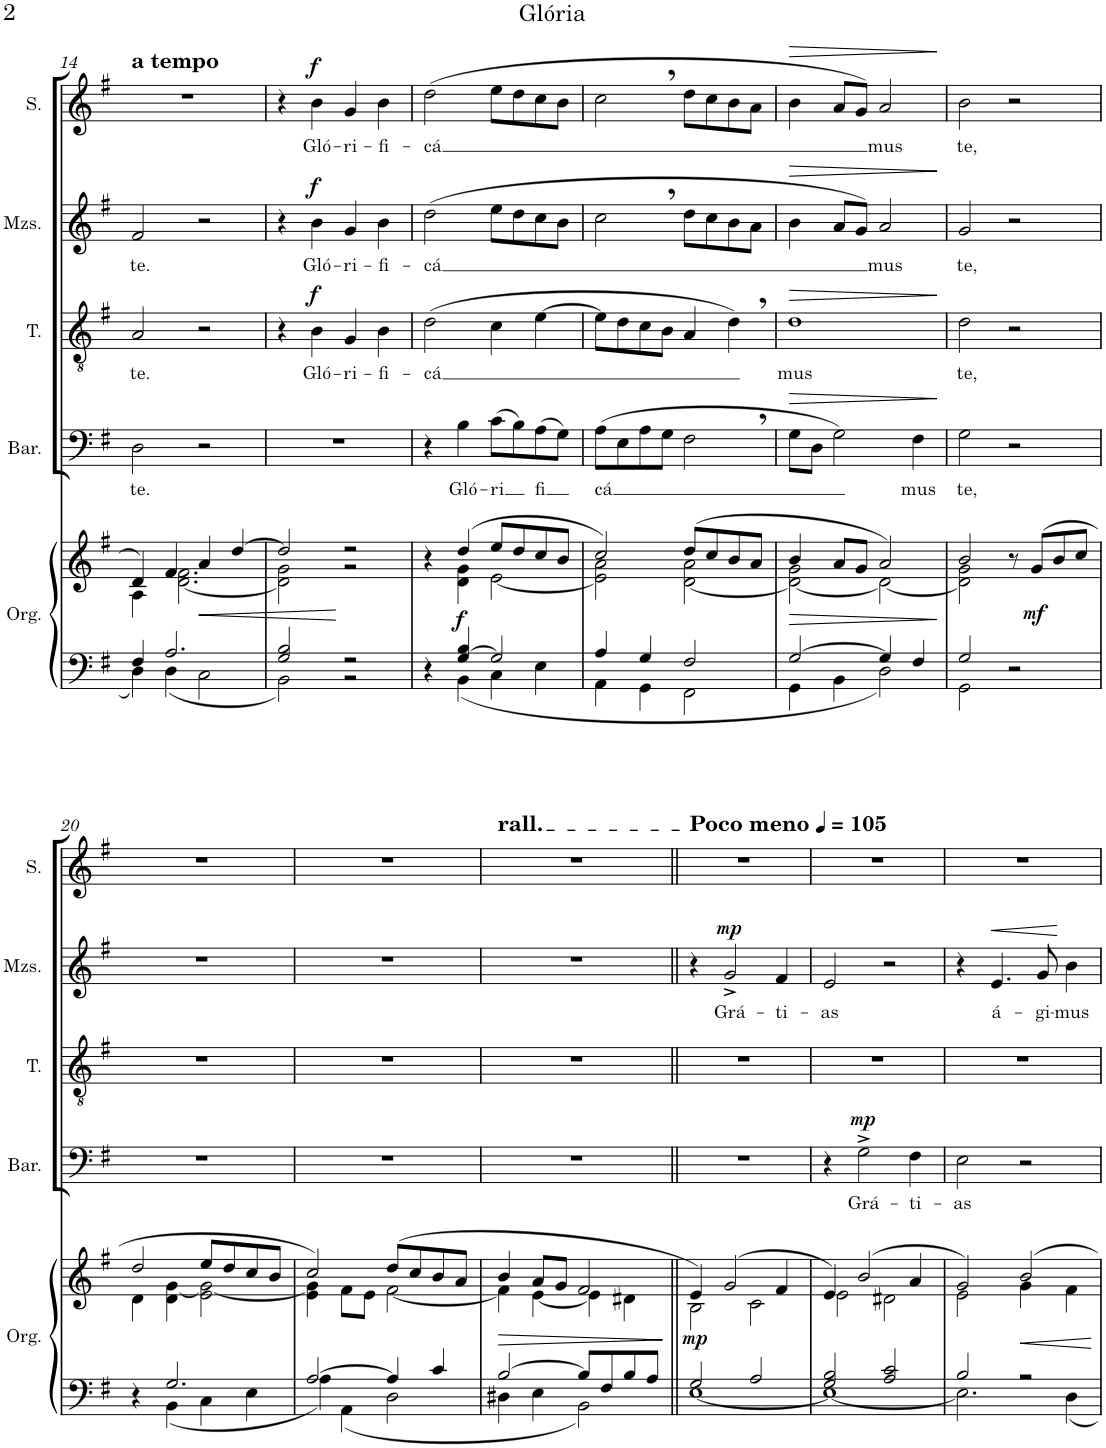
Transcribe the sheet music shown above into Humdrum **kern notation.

**kern	**kern	**dynam	**kern	**text	**dynam	**kern	**text	**dynam	**kern	**text	**dynam	**kern	**text	**dynam
*part5	*part5	*part5	*part4	*part4	*part4	*part3	*part3	*part3	*part2	*part2	*part2	*part1	*part1	*part1
*staff6	*staff5	*staff5/6	*staff4	*staff4	*staff4	*staff3	*staff3	*staff3	*staff2	*staff2	*staff2	*staff1	*staff1	*staff1
*I"Órgano	*	*	*I"Barítono	*	*	*I"Tenor	*	*	*I"Mezzosoprano	*	*	*I"Soprano	*	*
*	*	*	*I'Bar.	*	*	*I'T.	*	*	*I'Mzs.	*	*	*I'S.	*	*
!!LO:PB:g=z
*clefF4	*clefG2	*	*clefF4	*	*	*clefGv2	*	*	*clefG2	*	*	*clefG2	*	*
*k[f#]	*k[f#]	*	*k[f#]	*	*	*k[f#]	*	*	*k[f#]	*	*	*k[f#]	*	*
*M4/4	*M4/4	*	*M4/4	*	*	*M4/4	*	*	*M4/4	*	*	*M4/4	*	*
*met(c)	*met(c)	*	*met(c)	*	*	*met(c)	*	*	*met(c)	*	*	*met(c)	*	*
=14	=14	=14	=14	=14	=14	=14	=14	=14	=14	=14	=14	=14	=14	=14
*^	*^	*	*	*	*	*	*	*	*	*	*	*	*	*
!	!	!	!	!	!	!	!	!	!	!	!	!	!	!LO:TX:a:B:t=a tempo	!	!
!	!	!	!	!	!	!LO:LY:b	!	!	!LO:LY:b	!	!	!LO:LY:b	!	!	!	!
4F#/	4D\	4d/	4A\	.	2D\	te.	.	2A/	te.	.	2f#/	te.	.	1r	.	.
2.A/	4D\	4f#/	[2.d\ 2.f#\	.	.	.	.	.	.	.	.	.	.	.	.	.
!	!	!	!	!LO:HP:b	!	!	!	!	!	!	!	!	!	!	!	!
.	2C\	4a/	.	<	2r	.	.	2r	.	.	2r	.	.	.	.	.
.	.	[4dd/	.	.	.	.	.	.	.	.	.	.	.	.	.	.
=15	=15	=15	=15	=15	=15	=15	=15	=15	=15	=15	=15	=15	=15	=15	=15	=15
2G/ 2B/	2BB\	2dd/]	2d\] 2g\	.	1r	.	.	4r	.	.	4r	.	.	4r	.	.
!	!	!	!	!	!	!	!	!	!LO:LY:b	!LO:DY:a	!	!LO:LY:b	!LO:DY:a	!	!LO:LY:b	!LO:DY:a
.	.	.	.	.	.	.	.	4B\	Gló-	f	4b\	Gló-	f	4b\	Gló-	f
!	!	!	!	!	!	!	!	!	!LO:LY:b	!	!	!LO:LY:b	!	!	!LO:LY:b	!
2r	2r	2r	2r	[	.	.	.	4G/	-ri-	.	4g/	-ri-	.	4g/	-ri-	.
!	!	!	!	!	!	!	!	!	!LO:LY:b	!	!	!LO:LY:b	!	!	!LO:LY:b	!
.	.	.	.	.	.	.	.	4B\	-fi-	.	4b\	-fi-	.	4b\	-fi-	.
=16	=16	=16	=16	=16	=16	=16	=16	=16	=16	=16	=16	=16	=16	=16	=16	=16
!	!	!	!	!	!	!	!	!	!LO:LY:b	!	!	!LO:LY:b	!	!	!LO:LY:b	!
4r	4ryy	4r	4ryy	.	4r	.	.	(2d\	-cá	.	(2dd\	-cá	.	(2dd\	-cá	.
!	!	!	!	!LO:DY:b	!	!LO:LY:b	!	!	!	!	!	!	!	!	!	!
[4G/ 4B/	4BB\	(4dd/	4d\ 4g\	f	4B\	Gló-	.	.	.	.	.	.	.	.	.	.
!	!	!	!	!	!	!LO:LY:b	!	!	!	!	!	!	!	!	!	!
2G/]	4C\	8ee/L	[2e\	.	(8c\L	-ri	.	4c\	.	.	8ee\L	.	.	8ee\L	.	.
.	.	8dd/	.	.	8B\)	.	.	.	.	.	8dd\	.	.	8dd\	.	.
!	!	!	!	!	!	!LO:LY:b	!	!	!	!	!	!	!	!	!	!
.	4E\	8cc/	.	.	(8A\	fi	.	[4e\	.	.	8cc\	.	.	8cc\	.	.
.	.	8b/J	.	.	8G\J)	.	.	.	.	.	8b\J	.	.	8b\J	.	.
=17	=17	=17	=17	=17	=17	=17	=17	=17	=17	=17	=17	=17	=17	=17	=17	=17
!	!	!	!	!	!	!LO:LY:b	!	!	!	!	!	!	!	!	!	!
4A/	4AA\	2cc/)	2e\] 2a\	.	(8A\L	cá	.	8e\L]	.	.	2cc,\	.	.	2cc,\	.	.
.	.	.	.	.	8E\	.	.	8d\	.	.	.	.	.	.	.	.
4G/	4GG\	.	.	.	8A\	.	.	8c\	.	.	.	.	.	.	.	.
.	.	.	.	.	8G\J	.	.	8B\J	.	.	.	.	.	.	.	.
2F#/	2FF#\	(8dd/L	[2d\ 2a\	.	2F#,\	.	.	4A/	.	.	8dd\L	.	.	8dd\L	.	.
.	.	8cc/	.	.	.	.	.	.	.	.	8cc\	.	.	8cc\	.	.
.	.	8b/	.	.	.	.	.	4d,\)	.	.	8b\	.	.	8b\	.	.
.	.	8a/J	.	.	.	.	.	.	.	.	8a\J	.	.	8a\J	.	.
=18	=18	=18	=18	=18	=18	=18	=18	=18	=18	=18	=18	=18	=18	=18	=18	=18
!	!	!	!	!LO:HP:b	!	!	!LO:HP:b	!	!LO:LY:b	!LO:HP:b	!	!	!LO:HP:b	!	!	!LO:HP:b
[2G/	4GG\	4b/	2d\_ 2g\	>	8G\L	.	>	1d	mus	>	4b\	.	>	4b\	.	>
.	.	.	.	.	8D\J	.	.	.	.	.	.	.	.	.	.	.
.	4BB\	8a/L	.	.	2G\)	.	.	.	.	.	8a/L	.	.	8a/L	.	.
.	.	8g/J	.	.	.	.	.	.	.	.	8g/J)	.	.	8g/J)	.	.
!	!	!	!	!	!	!	!	!	!	!	!	!LO:LY:b	!	!	!LO:LY:b	!
4G/]	2D\	2a/)	2d\_	.	.	.	.	.	.	.	2a/	mus	.	2a/	mus	.
!	!	!	!	!	!	!LO:LY:b	!	!	!	!	!	!	!	!	!	!
4F#/	.	.	.	.	4F#\	mus	.	.	.	.	.	.	.	.	.	.
*v	*v	*	*	*	*	*	*	*	*	*	*	*	*	*	*	*
*	*v	*v	*	*	*	*	*	*	*	*	*	*	*	*	*
.	.	]	.	.	]	.	.	]	.	.	]	.	.	]
=19	=19	=19	=19	=19	=19	=19	=19	=19	=19	=19	=19	=19	=19	=19
*^	*^	*	*	*	*	*	*	*	*	*	*	*	*	*
!	!	!	!	!	!	!LO:LY:b	!	!	!LO:LY:b	!	!	!LO:LY:b	!	!	!LO:LY:b	!
2G/	2GG\	2b/	2d\] 2g\	.	2G\	te,	.	2d\	te,	.	2g/	te,	.	2b\	te,	.
2r	2ryy	8r	2ryy	.	2r	.	.	2r	.	.	2r	.	.	2r	.	.
!	!	!	!	!LO:DY:b	!	!	!	!	!	!	!	!	!	!	!	!
.	.	(8g/L	.	mf	.	.	.	.	.	.	.	.	.	.	.	.
.	.	8b/	.	.	.	.	.	.	.	.	.	.	.	.	.	.
.	.	8cc/J	.	.	.	.	.	.	.	.	.	.	.	.	.	.
!!LO:LB:g=z
=20	=20	=20	=20	=20	=20	=20	=20	=20	=20	=20	=20	=20	=20	=20	=20	=20
4r	4ryy	2dd/	4d\	.	1r	.	.	1r	.	.	1r	.	.	1r	.	.
2.G/	4BB\	.	4d\ [4g\	.	.	.	.	.	.	.	.	.	.	.	.	.
.	4C\	8ee/L	2e\ 2g\_	.	.	.	.	.	.	.	.	.	.	.	.	.
.	.	8dd/	.	.	.	.	.	.	.	.	.	.	.	.	.	.
.	4E\	8cc/	.	.	.	.	.	.	.	.	.	.	.	.	.	.
.	.	8b/J	.	.	.	.	.	.	.	.	.	.	.	.	.	.
=21	=21	=21	=21	=21	=21	=21	=21	=21	=21	=21	=21	=21	=21	=21	=21	=21
[2A/	4A\	2cc/)	4e\ 4g\]	.	1r	.	.	1r	.	.	1r	.	.	1r	.	.
.	4AA\	.	8f#\L	.	.	.	.	.	.	.	.	.	.	.	.	.
.	.	.	8e\J	.	.	.	.	.	.	.	.	.	.	.	.	.
4A/]	2D\	(8dd/L	[2f#\	.	.	.	.	.	.	.	.	.	.	.	.	.
.	.	8cc/	.	.	.	.	.	.	.	.	.	.	.	.	.	.
4c/	.	8b/	.	.	.	.	.	.	.	.	.	.	.	.	.	.
.	.	8a/J	.	.	.	.	.	.	.	.	.	.	.	.	.	.
=22	=22	=22	=22	=22	=22	=22	=22	=22	=22	=22	=22	=22	=22	=22	=22	=22
!	!	!	!	!	!	!	!	!	!	!	!	!	!	!LO:TX:a:t=rall.	!	!
!	!	!	!	!LO:HP:b	!	!	!	!	!	!	!	!	!	!	!	!
[2B/	4D#X\	4b/	4f#\]	>	1r	.	.	1r	.	.	1r	.	.	1r	.	.
.	4E\	8a/L	[4e\	.	.	.	.	.	.	.	.	.	.	.	.	.
.	.	8g/J	.	.	.	.	.	.	.	.	.	.	.	.	.	.
8B/L]	2BB\	2f#/	4e\]	.	.	.	.	.	.	.	.	.	.	.	.	.
8F#/	.	.	.	.	.	.	.	.	.	.	.	.	.	.	.	.
8B/	.	.	4d#X\	.	.	.	.	.	.	.	.	.	.	.	.	.
8A/J	.	.	.	.	.	.	.	.	.	.	.	.	.	.	.	.
*v	*v	*	*	*	*	*	*	*	*	*	*	*	*	*	*	*
*	*v	*v	*	*	*	*	*	*	*	*	*	*	*	*	*
.	.	]	.	.	.	.	.	.	.	.	.	.	.	.
=23||	=23||	=23||	=23||	=23||	=23||	=23||	=23||	=23||	=23||	=23||	=23||	=23||	=23||	=23||
*	*	*	*	*	*	*	*	*	*	*	*	*MM105	*	*
*^	*^	*	*	*	*	*	*	*	*	*	*	*	*	*
!	!	!	!	!	!	!	!	!	!	!	!	!	!	!LO:TX:a:B:t=Poco meno	!	!
!	!	!	!	!LO:DY:b	!	!	!	!	!	!	!	!	!	!	!	!
2G/	[1E	4e/)	2B\	mp	1r	.	.	1r	.	.	4r	.	.	1r	.	.
!	!	!	!	!	!	!	!	!	!	!	!	!LO:LY:b	!LO:DY:a	!	!	!
.	.	(2g/	.	.	.	.	.	.	.	.	2g^/	Grá-	mp	.	.	.
2A/	.	.	2c\	.	.	.	.	.	.	.	.	.	.	.	.	.
!	!	!	!	!	!	!	!	!	!	!	!	!LO:LY:b	!	!	!	!
.	.	4f#/	.	.	.	.	.	.	.	.	4f#/	-ti-	.	.	.	.
=24	=24	=24	=24	=24	=24	=24	=24	=24	=24	=24	=24	=24	=24	=24	=24	=24
!	!	!	!	!	!	!	!	!	!	!	!	!LO:LY:b	!	!	!	!
2G/ 2B/	1E_	4e/)	2e\	.	4r	.	.	1r	.	.	2e/	-as	.	1r	.	.
!	!	!	!	!	!	!LO:LY:b	!LO:DY:a	!	!	!	!	!	!	!	!	!
.	.	(2b/	.	.	2G^\	Grá-	mp	.	.	.	.	.	.	.	.	.
2A/ 2c/	.	.	2d#X\	.	.	.	.	.	.	.	2r	.	.	.	.	.
!	!	!	!	!	!	!LO:LY:b	!	!	!	!	!	!	!	!	!	!
.	.	4a/	.	.	4F#\	-ti-	.	.	.	.	.	.	.	.	.	.
=25	=25	=25	=25	=25	=25	=25	=25	=25	=25	=25	=25	=25	=25	=25	=25	=25
!	!	!	!	!	!	!LO:LY:b	!	!	!	!	!	!	!	!	!	!
2B/	2.E\]	2g/)	2e\	.	2E\	-as	.	1r	.	.	4r	.	.	1r	.	.
!	!	!	!	!	!	!	!	!	!	!	!	!LO:LY:b	!LO:HP:b	!	!	!
.	.	.	.	.	.	.	.	.	.	.	4.e/	á-	<	.	.	.
!	!	!	!	!LO:HP:b	!	!	!	!	!	!	!	!	!	!	!	!
2r	.	2b/	4g\	<	2r	.	.	.	.	.	.	.	.	.	.	.
!	!	!	!	!	!	!	!	!	!	!	!	!LO:LY:b	!	!	!	!
.	.	.	.	.	.	.	.	.	.	.	8g/	-gi-	.	.	.	.
!	!	!	!	!	!	!	!	!	!	!	!	!LO:LY:b	!	!	!	!
.	4D\	.	4f#\	.	.	.	.	.	.	.	4b\	-mus	[	.	.	.
*v	*v	*	*	*	*	*	*	*	*	*	*	*	*	*	*	*
*	*v	*v	*	*	*	*	*	*	*	*	*	*	*	*	*
.	.	[	.	.	.	.	.	.	.	.	.	.	.	.
=	=	=	=	=	=	=	=	=	=	=	=	=	=	=
*-	*-	*-	*-	*-	*-	*-	*-	*-	*-	*-	*-	*-	*-	*-
